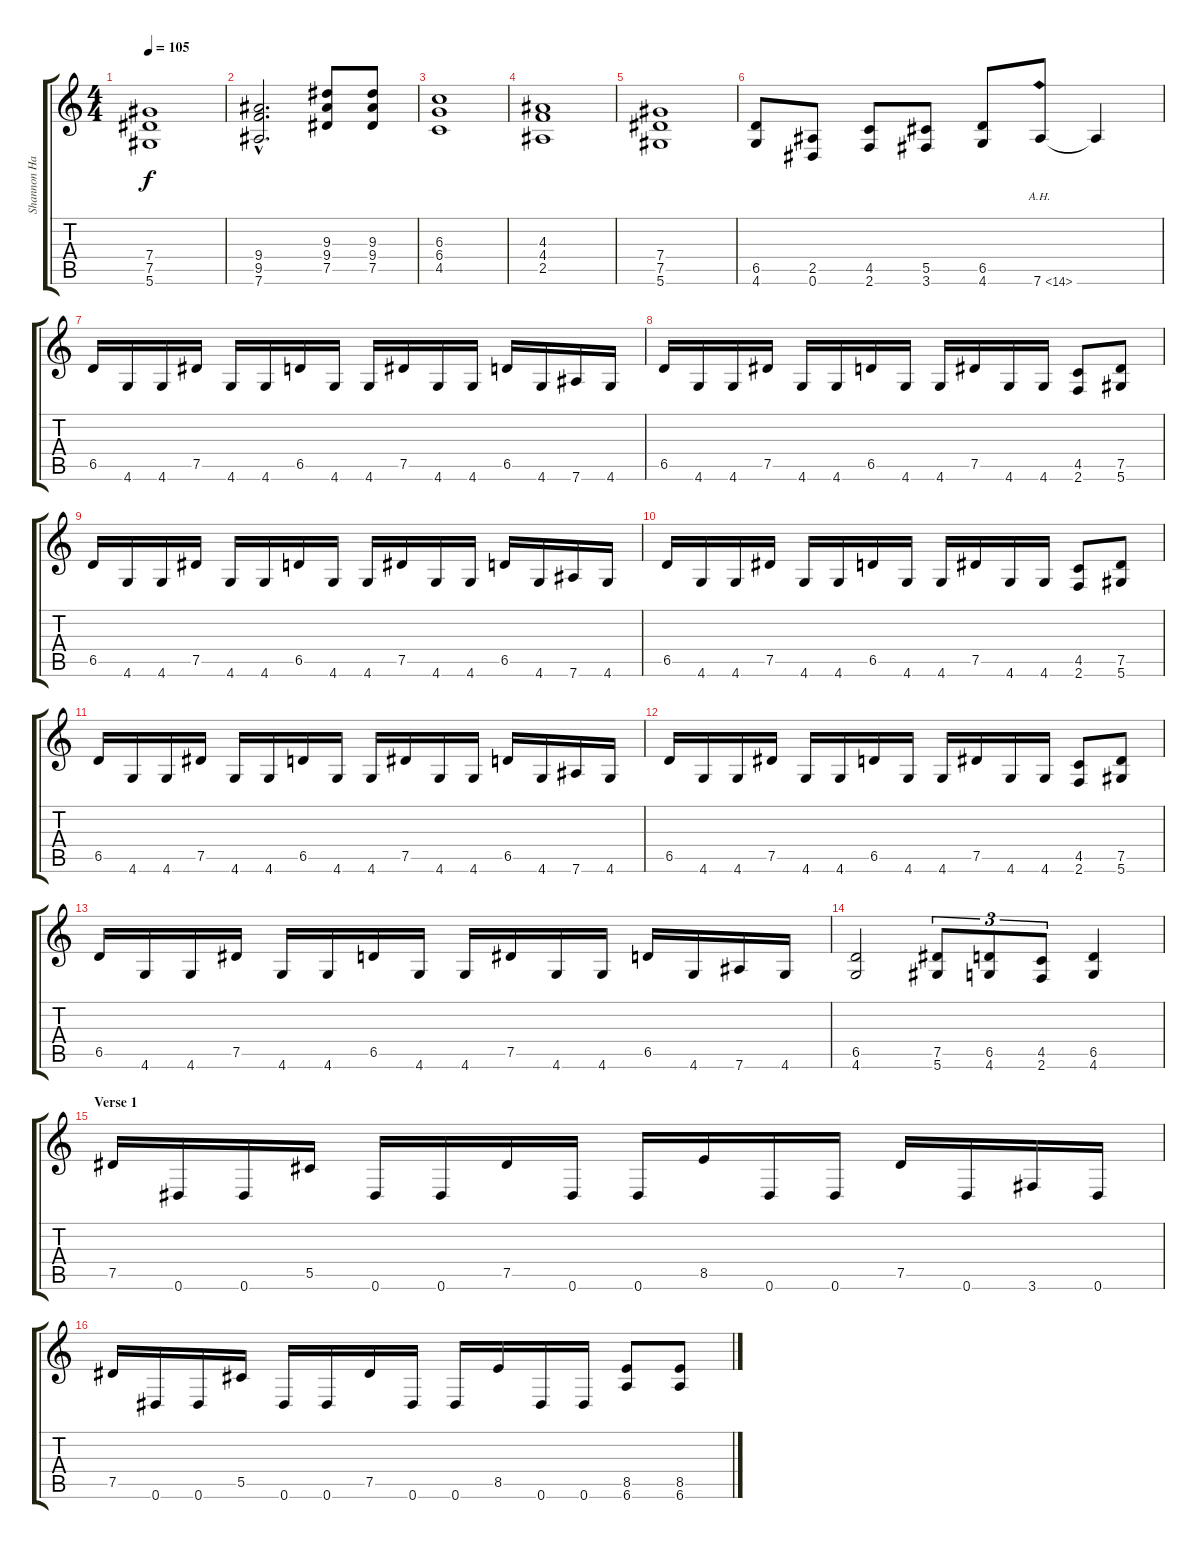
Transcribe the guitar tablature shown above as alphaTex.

\track ("Shannon Hamm" "Shannon Ha") {instrument distortionguitar}
\staff {score tabs}
\tuning (Eb4 Bb3 Gb3 Db3 Ab2 Eb2) {hide}
\ts (4 4)
\tempo 105
\clef g2
\ks c
(7.4 7.5 5.6).1{dy f} |
(9.4{hac} 9.5{hac} 7.6{hac}).2{d} (9.3 9.4 7.5).8 (9.3 9.4 7.5).8 |
(6.3 6.4 4.5).1 |
(4.3 4.4 2.5).1 |
(7.4 7.5 5.6).1 |
(6.5 4.6).8 (2.5 0.6).8 (4.5 2.6).8 (5.5 3.6).8 (6.5 4.6).8 7.6{ah 7}.8 7.6{t}.4 |
6.5.16 4.6.16 4.6.16 7.5.16 4.6.16 4.6.16 6.5.16 4.6.16 4.6.16 7.5.16 4.6.16 4.6.16 6.5.16 4.6.16 7.6.16 4.6.16 |
6.5.16 4.6.16 4.6.16 7.5.16 4.6.16 4.6.16 6.5.16 4.6.16 4.6.16 7.5.16 4.6.16 4.6.16 (4.5 2.6).8 (7.5 5.6).8 |
6.5.16 4.6.16 4.6.16 7.5.16 4.6.16 4.6.16 6.5.16 4.6.16 4.6.16 7.5.16 4.6.16 4.6.16 6.5.16 4.6.16 7.6.16 4.6.16 |
6.5.16 4.6.16 4.6.16 7.5.16 4.6.16 4.6.16 6.5.16 4.6.16 4.6.16 7.5.16 4.6.16 4.6.16 (4.5 2.6).8 (7.5 5.6).8 |
6.5.16 4.6.16 4.6.16 7.5.16 4.6.16 4.6.16 6.5.16 4.6.16 4.6.16 7.5.16 4.6.16 4.6.16 6.5.16 4.6.16 7.6.16 4.6.16 |
6.5.16 4.6.16 4.6.16 7.5.16 4.6.16 4.6.16 6.5.16 4.6.16 4.6.16 7.5.16 4.6.16 4.6.16 (4.5 2.6).8 (7.5 5.6).8 |
6.5.16 4.6.16 4.6.16 7.5.16 4.6.16 4.6.16 6.5.16 4.6.16 4.6.16 7.5.16 4.6.16 4.6.16 6.5.16 4.6.16 7.6.16 4.6.16 |
(6.5 4.6).2 (7.5 5.6).8{tu (3 2)} (6.5 4.6).8{tu (3 2)} (4.5 2.6).8{tu (3 2)} (6.5 4.6).4 |
\section ("" "Verse 1")
7.5.16 0.6.16 0.6.16 5.5.16 0.6.16 0.6.16 7.5.16 0.6.16 0.6.16 8.5.16 0.6.16 0.6.16 7.5.16 0.6.16 3.6.16 0.6.16 |
7.5.16 0.6.16 0.6.16 5.5.16 0.6.16 0.6.16 7.5.16 0.6.16 0.6.16 8.5.16 0.6.16 0.6.16 (8.5 6.6).8 (8.5 6.6).8
